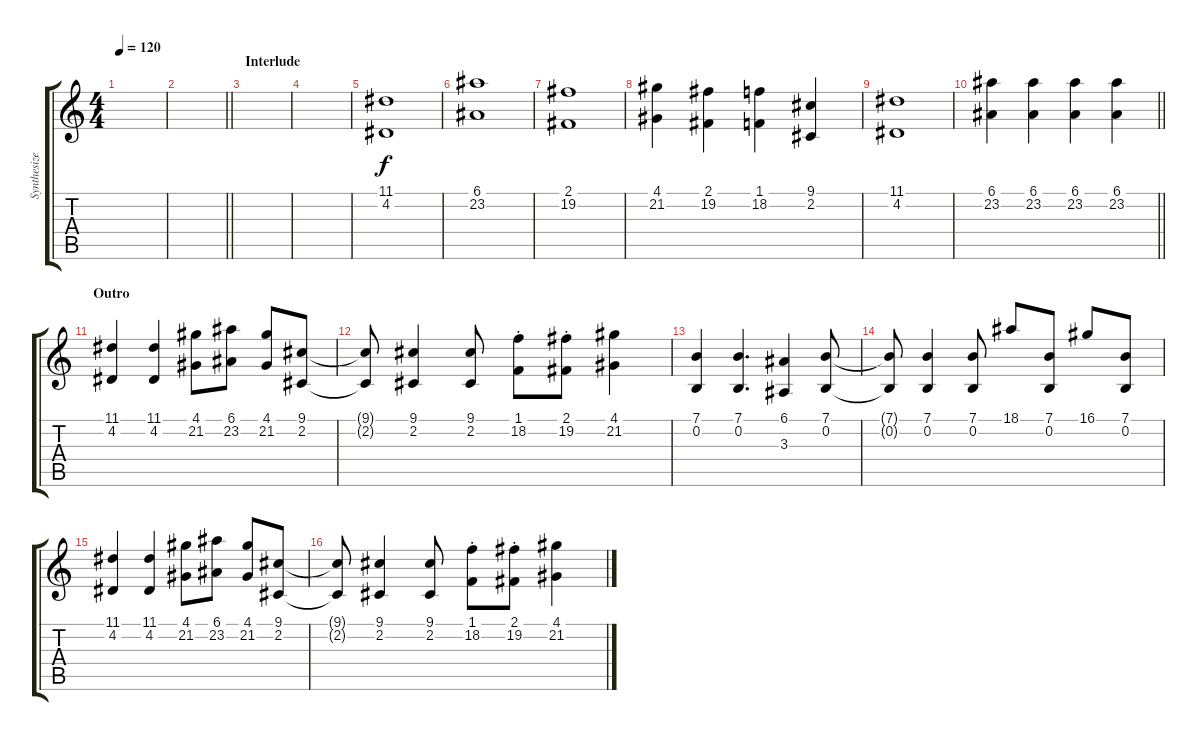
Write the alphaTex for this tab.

\track ("Synthesizer 2" "Synthesize") {instrument stringensemble2}
\staff {score tabs}
\tuning (E4 B3 G3 D3 A2 E2) {hide}
\ts (4 4)
\tempo 120
\clef g2
\ks c
|
\barLineRight lightlight
|
\section ("" "Interlude")
|
|
(11.1 4.2).1 |
(6.1 23.2).1 |
(2.1 19.2).1 |
(4.1 21.2).4 (2.1 19.2).4 (1.1 18.2).4 (9.1 2.2).4 |
(11.1 4.2).1 |
\barLineRight lightlight
(6.1 23.2).4 (6.1 23.2).4 (6.1 23.2).4 (6.1 23.2).4 |
\section ("" "Outro")
(11.1 4.2).4 (11.1 4.2).4 (4.1 21.2).8 (6.1 23.2).8 (4.1 21.2).8 (9.1 2.2).8 |
(9.1{t} 2.2{t}).8 (9.1 2.2).4 (9.1 2.2).8 (1.1{st} 18.2{st}).8 (2.1{st} 19.2{st}).8 (4.1 21.2).4 |
(7.1 0.2).4 (7.1 0.2).4{d} (6.1 3.3).4 (7.1 0.2).8 |
(7.1{t} 0.2{t}).8 (7.1 0.2).4 (7.1 0.2).8 18.1.8 (7.1 0.2).8 16.1.8 (7.1 0.2).8 |
(11.1 4.2).4 (11.1 4.2).4 (4.1 21.2).8 (6.1 23.2).8 (4.1 21.2).8 (9.1 2.2).8 |
(9.1{t} 2.2{t}).8 (9.1 2.2).4 (9.1 2.2).8 (1.1{st} 18.2{st}).8 (2.1{st} 19.2{st}).8 (4.1 21.2).4
